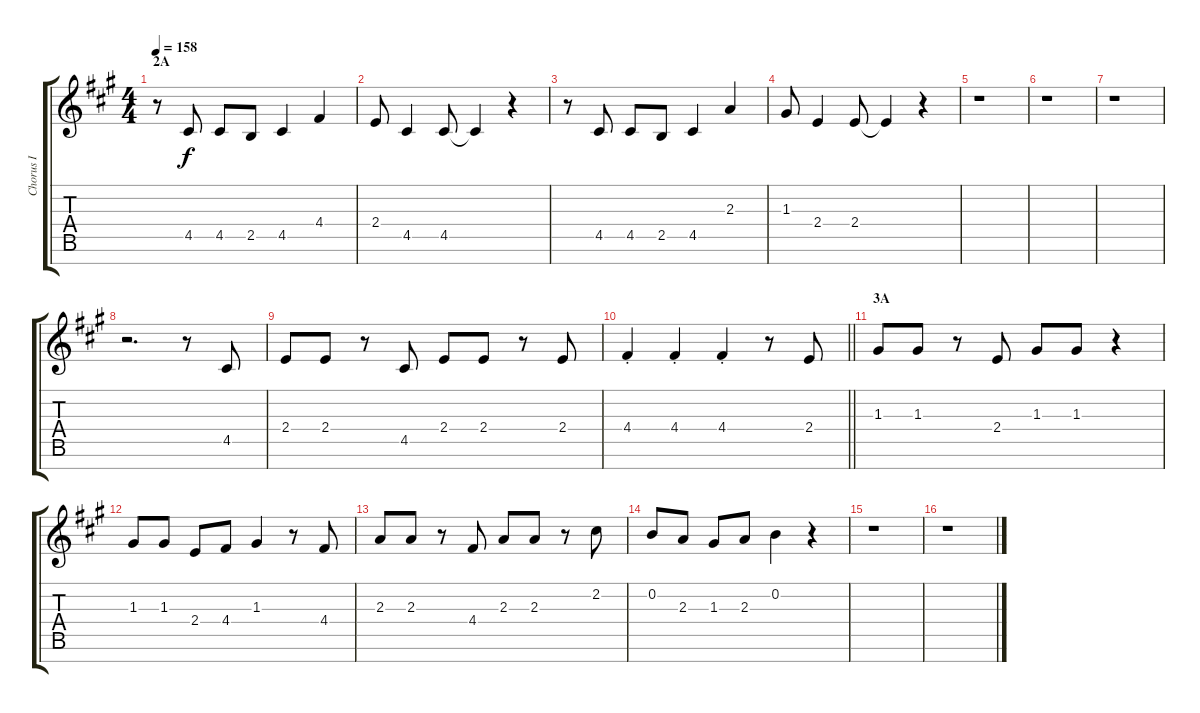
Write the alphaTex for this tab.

\track ("Chorus I" "Chorus I") {instrument voiceoohs}
\staff {score tabs}
\tuning (E5 B4 G4 D4 A3 E3 B2) {hide}
\ts (4 4)
\section ("" "2A")
\tempo 158
\clef g2
\ks a
r.8{dy f} 4.5.8 4.5.8 2.5.8 4.5.4 4.4.4 |
2.4.8 4.5.4 4.5.8 4.5{t}.4 r.4 |
r.8 4.5.8 4.5.8 2.5.8 4.5.4 2.3.4 |
1.3.8 2.4.4 2.4.8 2.4{t}.4 r.4 |
r.1 |
r.1 |
r.1 |
r.2{d} r.8 4.5.8 |
2.4.8 2.4.8 r.8 4.5.8 2.4.8 2.4.8 r.8 2.4.8 |
\barLineRight lightlight
4.4{st}.4 4.4{st}.4 4.4{st}.4 r.8 2.4.8 |
\section ("" "3A")
1.3.8 1.3.8 r.8 2.4.8 1.3.8 1.3.8 r.4 |
1.3.8 1.3.8 2.4.8 4.4.8 1.3.4 r.8 4.4.8 |
2.3.8 2.3.8 r.8 4.4.8 2.3.8 2.3.8 r.8 2.2.8 |
0.2.8 2.3.8 1.3.8 2.3.8 0.2.4 r.4 |
r.1 |
r.1
